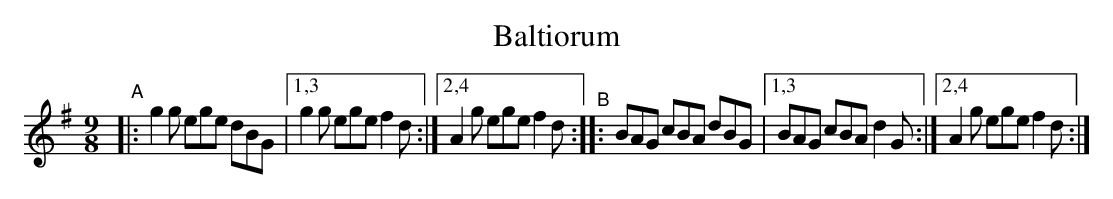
X:1
T: Baltiorum
M: 9/8
L: 1/8
K: G
"^A"|: g2g ege dBG |1,3 g2g ege f2d :|2,4 A2g ege f2d \
"^B":: BAG cBA dBG |1,3 BAG cBA d2G :|2,4 A2g ege f2d :|
